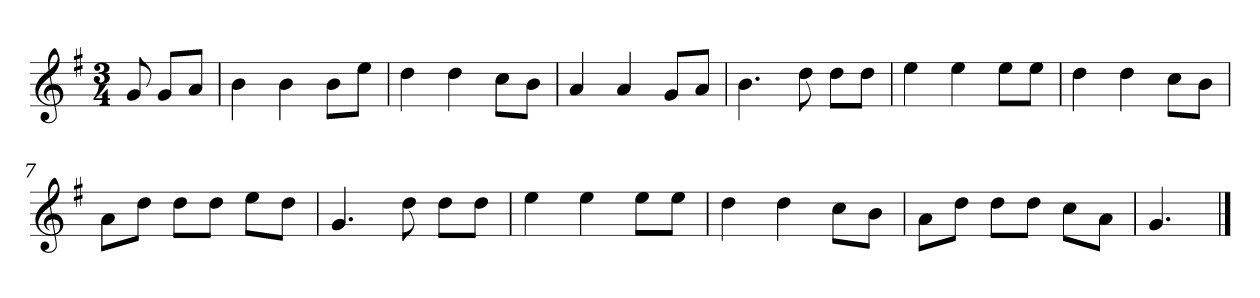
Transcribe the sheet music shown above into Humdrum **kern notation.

**kern
*part1
*staff1
*k[f#]
*M3/4
*MM120
=
8g
8gL
8aJ
=1
4b
4b
8bL
8eeJ
=2
4dd
4dd
8ccL
8bJ
=3
4a
4a
8gL
8aJ
=4
4.b
8dd
8ddL
8ddJ
=5
4ee
4ee
8eeL
8eeJ
=6
4dd
4dd
8ccL
8bJ
=7
8aL
8ddJ
8ddL
8ddJ
8eeL
8ddJ
=8
4.g
8dd
8ddL
8ddJ
=9
4ee
4ee
8eeL
8eeJ
=10
4dd
4dd
8ccL
8bJ
=11
8aL
8ddJ
8ddL
8ddJ
8ccL
8aJ
=12
4.g
==
*-
